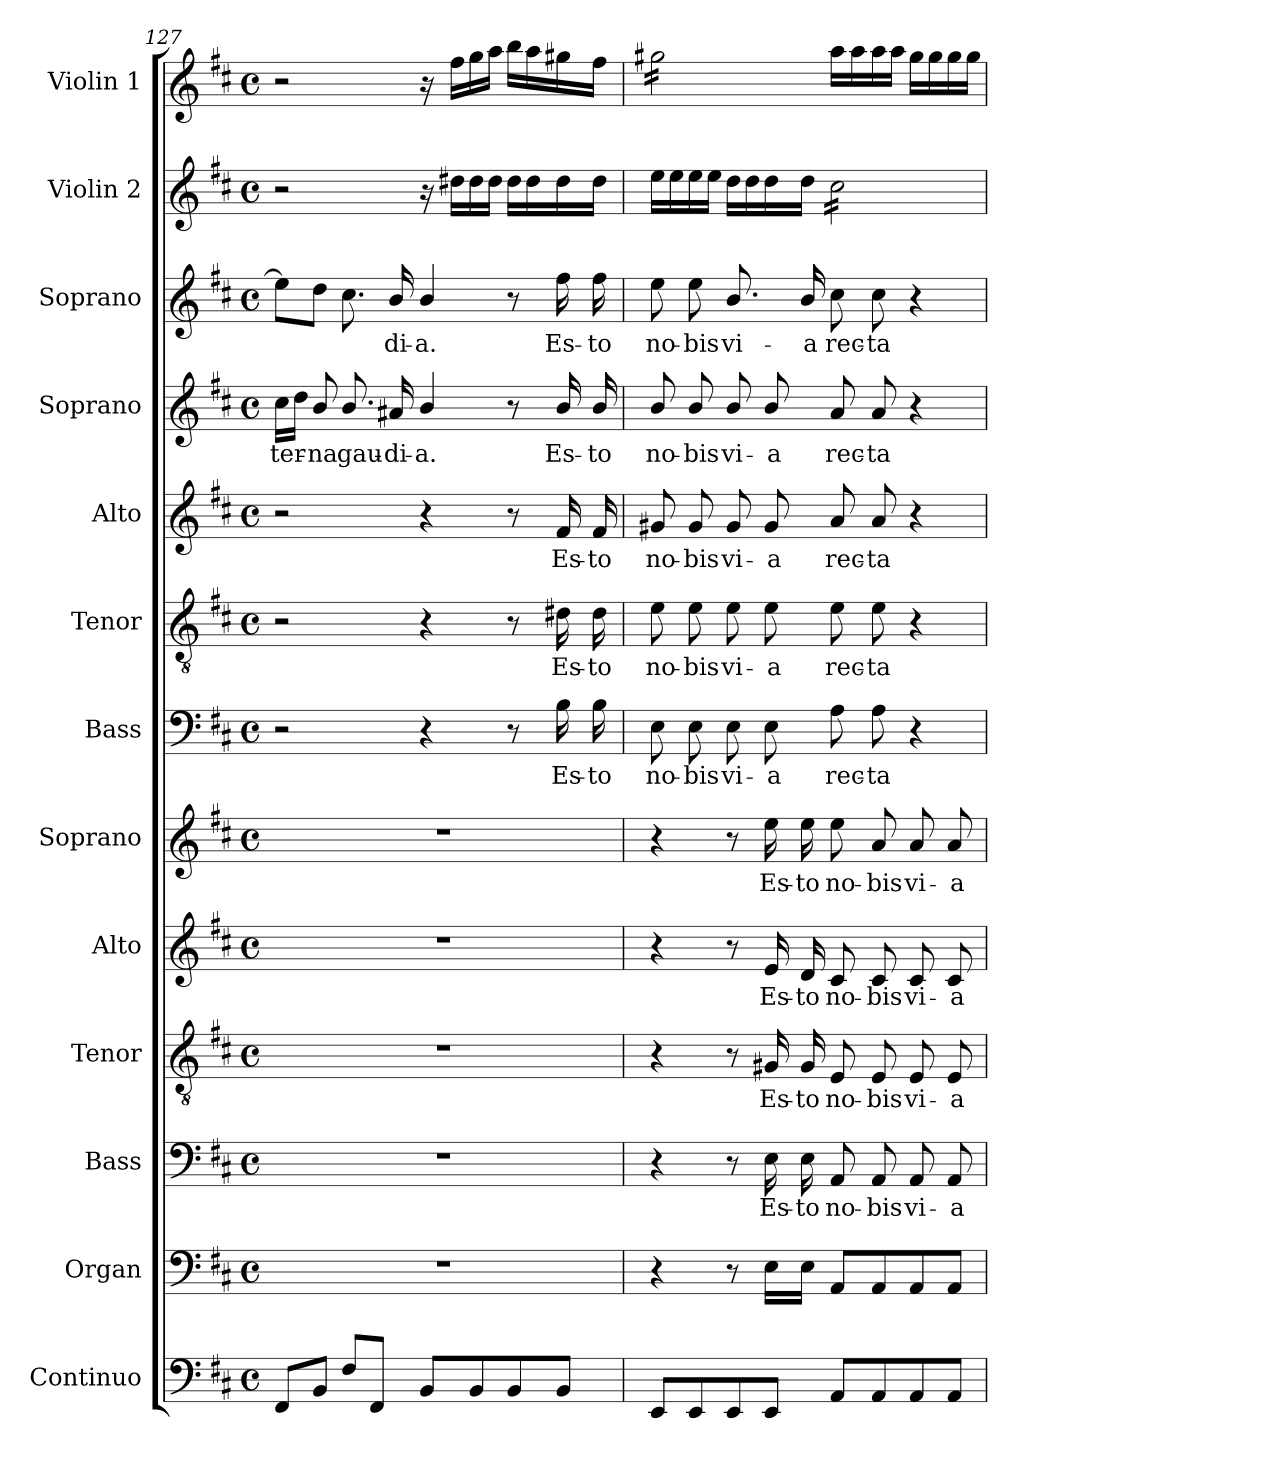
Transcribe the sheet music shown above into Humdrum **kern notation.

**kern	**kern	**kern	**text	**kern	**text	**kern	**text	**kern	**text	**kern	**text	**kern	**text	**kern	**text	**kern	**text	**kern	**text	**kern	**kern
*part13	*part12	*part11	*part11	*part10	*part10	*part9	*part9	*part8	*part8	*part7	*part7	*part6	*part6	*part5	*part5	*part4	*part4	*part3	*part3	*part2	*part1
*staff13	*staff12	*staff11	*staff11	*staff10	*staff10	*staff9	*staff9	*staff8	*staff8	*staff7	*staff7	*staff6	*staff6	*staff5	*staff5	*staff4	*staff4	*staff3	*staff3	*staff2	*staff1
*I"Continuo	*I"Organ	*I"Bass	*	*I"Tenor	*	*I"Alto	*	*I"Soprano	*	*I"Bass	*	*I"Tenor	*	*I"Alto	*	*I"Soprano	*	*I"Soprano	*	*I"Violin 2	*I"Violin 1
*I'Cont.	*I'Org.	*I'B.	*	*I'T.	*	*I'A.	*	*I'S.	*	*I'B.	*	*I'T.	*	*I'A.	*	*I'S.	*	*I'S.	*	*I'Vln. 2	*I'Vln. 1
!!LO:PB:g=z
*clefF4	*clefF4	*clefF4	*	*clefGv2	*	*clefG2	*	*clefG2	*	*clefF4	*	*clefGv2	*	*clefG2	*	*clefG2	*	*clefG2	*	*clefG2	*clefG2
*	*	*	*	*ITrd7c12	*	*	*	*	*	*	*	*ITrd7c12	*	*	*	*	*	*	*	*	*
*k[f#c#]	*k[f#c#]	*k[f#c#]	*	*k[f#c#]	*	*k[f#c#]	*	*k[f#c#]	*	*k[f#c#]	*	*k[f#c#]	*	*k[f#c#]	*	*k[f#c#]	*	*k[f#c#]	*	*k[f#c#]	*k[f#c#]
*D:	*D:	*D:	*	*D:	*	*D:	*	*D:	*	*D:	*	*D:	*	*D:	*	*D:	*	*D:	*	*D:	*D:
*M4/4	*M4/4	*M4/4	*	*M4/4	*	*M4/4	*	*M4/4	*	*M4/4	*	*M4/4	*	*M4/4	*	*M4/4	*	*M4/4	*	*M4/4	*M4/4
*met(c)	*met(c)	*met(c)	*	*met(c)	*	*met(c)	*	*met(c)	*	*met(c)	*	*met(c)	*	*met(c)	*	*met(c)	*	*met(c)	*	*met(c)	*met(c)
=127	=127	=127	=127	=127	=127	=127	=127	=127	=127	=127	=127	=127	=127	=127	=127	=127	=127	=127	=127	=127	=127
!	!	!	!	!	!	!	!	!	!	!	!	!	!	!	!	!	!LO:LY:b:color=#000000	!	!	!	!
8FF#i/L	1r	1r	.	1r	.	1r	.	1r	.	2r	.	2r	.	2r	.	16cc#i\LL	-ter-	8eei\L]	.	2r	2r
.	.	.	.	.	.	.	.	.	.	.	.	.	.	.	.	16ddi\JJ	.	.	.	.	.
!	!	!	!	!	!	!	!	!	!	!	!	!	!	!	!	!	!LO:LY:b:color=#000000	!	!	!	!
8BBi/J	.	.	.	.	.	.	.	.	.	.	.	.	.	.	.	8bi/	-na	8ddi\J	.	.	.
!	!	!	!	!	!	!	!	!	!	!	!	!	!	!	!	!	!LO:LY:b:color=#000000	!	!	!	!
8F#i/L	.	.	.	.	.	.	.	.	.	.	.	.	.	.	.	8.bi/	gau-	8.cc#i\	.	.	.
8FF#i/J	.	.	.	.	.	.	.	.	.	.	.	.	.	.	.	.	.	.	.	.	.
!	!	!	!	!	!	!	!	!	!	!	!	!	!	!	!	!	!LO:LY:b:color=#000000	!	!	!	!
!	!	!	!	!	!	!	!	!	!	!	!	!	!	!	!	!	!	!	!LO:LY:b:color=#000000	!	!
.	.	.	.	.	.	.	.	.	.	.	.	.	.	.	.	16a#Xi/	-di-	16bi/	-di-	.	.
!	!	!	!	!	!	!	!	!	!	!	!	!	!	!	!	!	!LO:LY:b:color=#000000	!	!	!	!
!	!	!	!	!	!	!	!	!	!	!	!	!	!	!	!	!	!	!	!LO:LY:b:color=#000000	!	!
8BBi/L	.	.	.	.	.	.	.	.	.	4r	.	4r	.	4r	.	4bi/	-a.	4bi/	-a.	16r	16r
.	.	.	.	.	.	.	.	.	.	.	.	.	.	.	.	.	.	.	.	16dd#Xi\LL	16ff#i\LL
8BBi/	.	.	.	.	.	.	.	.	.	.	.	.	.	.	.	.	.	.	.	16dd#i\	16ggi\
.	.	.	.	.	.	.	.	.	.	.	.	.	.	.	.	.	.	.	.	16dd#i\JJ	16aai\JJ
8BBi/	.	.	.	.	.	.	.	.	.	8r	.	8r	.	8r	.	8r	.	8r	.	16dd#i\LL	16bbi\LL
.	.	.	.	.	.	.	.	.	.	.	.	.	.	.	.	.	.	.	.	16dd#i\	16aai\
!	!	!	!	!	!	!	!	!	!	!	!LO:LY:b:color=#000000	!	!	!	!	!	!	!	!	!	!
!	!	!	!	!	!	!	!	!	!	!	!	!	!LO:LY:b:color=#000000	!	!	!	!	!	!	!	!
!	!	!	!	!	!	!	!	!	!	!	!	!	!	!	!LO:LY:b:color=#000000	!	!	!	!	!	!
!	!	!	!	!	!	!	!	!	!	!	!	!	!	!	!	!	!LO:LY:b:color=#000000	!	!	!	!
!	!	!	!	!	!	!	!	!	!	!	!	!	!	!	!	!	!	!	!LO:LY:b:color=#000000	!	!
8BBi/J	.	.	.	.	.	.	.	.	.	16Bi\	Es-	16D#Xi\	Es-	16f#i/	Es-	16bi/	Es-	16ff#i\	Es-	16dd#i\	16gg#Xi\
!	!	!	!	!	!	!	!	!	!	!	!LO:LY:b:color=#000000	!	!	!	!	!	!	!	!	!	!
!	!	!	!	!	!	!	!	!	!	!	!	!	!LO:LY:b:color=#000000	!	!	!	!	!	!	!	!
!	!	!	!	!	!	!	!	!	!	!	!	!	!	!	!LO:LY:b:color=#000000	!	!	!	!	!	!
!	!	!	!	!	!	!	!	!	!	!	!	!	!	!	!	!	!LO:LY:b:color=#000000	!	!	!	!
!	!	!	!	!	!	!	!	!	!	!	!	!	!	!	!	!	!	!	!LO:LY:b:color=#000000	!	!
.	.	.	.	.	.	.	.	.	.	16Bi\	-to	16D#i\	-to	16f#i/	-to	16bi/	-to	16ff#i\	-to	16dd#i\JJ	16ff#i\JJ
=128	=128	=128	=128	=128	=128	=128	=128	=128	=128	=128	=128	=128	=128	=128	=128	=128	=128	=128	=128	=128	=128
!	!	!	!	!	!	!	!	!	!	!	!LO:LY:b:color=#000000	!	!	!	!	!	!	!	!	!	!
!	!	!	!	!	!	!	!	!	!	!	!	!	!LO:LY:b:color=#000000	!	!	!	!	!	!	!	!
!	!	!	!	!	!	!	!	!	!	!	!	!	!	!	!LO:LY:b:color=#000000	!	!	!	!	!	!
!	!	!	!	!	!	!	!	!	!	!	!	!	!	!	!	!	!LO:LY:b:color=#000000	!	!	!	!
!	!	!	!	!	!	!	!	!	!	!	!	!	!	!	!	!	!	!	!LO:LY:b:color=#000000	!	!
*	*	*	*	*	*	*	*	*	*	*	*	*	*	*	*	*	*	*	*	*	*tremolo
8EEi/L	4r	4r	.	4r	.	4r	.	4r	.	8Ei\	no-	8Ei\	no-	8g#Xi/	no-	8bi/	no-	8eei\	no-	16eei\LL	16gg#Xi\LL
.	.	.	.	.	.	.	.	.	.	.	.	.	.	.	.	.	.	.	.	16eei\	16gg#Xi\
!	!	!	!	!	!	!	!	!	!	!	!LO:LY:b:color=#000000	!	!	!	!	!	!	!	!	!	!
!	!	!	!	!	!	!	!	!	!	!	!	!	!LO:LY:b:color=#000000	!	!	!	!	!	!	!	!
!	!	!	!	!	!	!	!	!	!	!	!	!	!	!	!LO:LY:b:color=#000000	!	!	!	!	!	!
!	!	!	!	!	!	!	!	!	!	!	!	!	!	!	!	!	!LO:LY:b:color=#000000	!	!	!	!
!	!	!	!	!	!	!	!	!	!	!	!	!	!	!	!	!	!	!	!LO:LY:b:color=#000000	!	!
8EEi/	.	.	.	.	.	.	.	.	.	8Ei\	-bis	8Ei\	-bis	8g#i/	-bis	8bi/	-bis	8eei\	-bis	16eei\	16gg#Xi\
.	.	.	.	.	.	.	.	.	.	.	.	.	.	.	.	.	.	.	.	16eei\JJ	16gg#Xi\
!	!	!	!	!	!	!	!	!	!	!	!LO:LY:b:color=#000000	!	!	!	!	!	!	!	!	!	!
!	!	!	!	!	!	!	!	!	!	!	!	!	!LO:LY:b:color=#000000	!	!	!	!	!	!	!	!
!	!	!	!	!	!	!	!	!	!	!	!	!	!	!	!LO:LY:b:color=#000000	!	!	!	!	!	!
!	!	!	!	!	!	!	!	!	!	!	!	!	!	!	!	!	!LO:LY:b:color=#000000	!	!	!	!
!	!	!	!	!	!	!	!	!	!	!	!	!	!	!	!	!	!	!	!LO:LY:b:color=#000000	!	!
8EEi/	8r	8r	.	8r	.	8r	.	8r	.	8Ei\	vi-	8Ei\	vi-	8g#i/	vi-	8bi/	vi-	8.bi/	vi-	16ddi\LL	16gg#Xi\
.	.	.	.	.	.	.	.	.	.	.	.	.	.	.	.	.	.	.	.	16ddi\	16gg#Xi\
!	!	!	!LO:LY:b:color=#000000	!	!	!	!	!	!	!	!	!	!	!	!	!	!	!	!	!	!
!	!	!	!	!	!LO:LY:b:color=#000000	!	!	!	!	!	!	!	!	!	!	!	!	!	!	!	!
!	!	!	!	!	!	!	!LO:LY:b:color=#000000	!	!	!	!	!	!	!	!	!	!	!	!	!	!
!	!	!	!	!	!	!	!	!	!LO:LY:b:color=#000000	!	!	!	!	!	!	!	!	!	!	!	!
!	!	!	!	!	!	!	!	!	!	!	!LO:LY:b:color=#000000	!	!	!	!	!	!	!	!	!	!
!	!	!	!	!	!	!	!	!	!	!	!	!	!LO:LY:b:color=#000000	!	!	!	!	!	!	!	!
!	!	!	!	!	!	!	!	!	!	!	!	!	!	!	!LO:LY:b:color=#000000	!	!	!	!	!	!
!	!	!	!	!	!	!	!	!	!	!	!	!	!	!	!	!	!LO:LY:b:color=#000000	!	!	!	!
8EEi/J	16Ei\LL	16Ei\	Es-	16GG#Xi/	Es-	16ei/	Es-	16eei\	Es-	8Ei\	-a	8Ei\	-a	8g#i/	-a	8bi/	-a	.	.	16ddi\	16gg#Xi\
!	!	!	!LO:LY:b:color=#000000	!	!	!	!	!	!	!	!	!	!	!	!	!	!	!	!	!	!
!	!	!	!	!	!LO:LY:b:color=#000000	!	!	!	!	!	!	!	!	!	!	!	!	!	!	!	!
!	!	!	!	!	!	!	!LO:LY:b:color=#000000	!	!	!	!	!	!	!	!	!	!	!	!	!	!
!	!	!	!	!	!	!	!	!	!LO:LY:b:color=#000000	!	!	!	!	!	!	!	!	!	!	!	!
!	!	!	!	!	!	!	!	!	!	!	!	!	!	!	!	!	!	!	!LO:LY:b:color=#000000	!	!
.	16Ei\JJ	16Ei\	-to	16GG#i/	-to	16di/	-to	16eei\	-to	.	.	.	.	.	.	.	.	16bi/	-a	16ddi\JJ	16gg#Xi\JJ
*	*	*	*	*	*	*	*	*	*	*	*	*	*	*	*	*	*	*	*	*	*Xtremolo
!	!	!	!LO:LY:b:color=#000000	!	!	!	!	!	!	!	!	!	!	!	!	!	!	!	!	!	!
!	!	!	!	!	!LO:LY:b:color=#000000	!	!	!	!	!	!	!	!	!	!	!	!	!	!	!	!
!	!	!	!	!	!	!	!LO:LY:b:color=#000000	!	!	!	!	!	!	!	!	!	!	!	!	!	!
!	!	!	!	!	!	!	!	!	!LO:LY:b:color=#000000	!	!	!	!	!	!	!	!	!	!	!	!
!	!	!	!	!	!	!	!	!	!	!	!LO:LY:b:color=#000000	!	!	!	!	!	!	!	!	!	!
!	!	!	!	!	!	!	!	!	!	!	!	!	!LO:LY:b:color=#000000	!	!	!	!	!	!	!	!
!	!	!	!	!	!	!	!	!	!	!	!	!	!	!	!LO:LY:b:color=#000000	!	!	!	!	!	!
!	!	!	!	!	!	!	!	!	!	!	!	!	!	!	!	!	!LO:LY:b:color=#000000	!	!	!	!
!	!	!	!	!	!	!	!	!	!	!	!	!	!	!	!	!	!	!	!LO:LY:b:color=#000000	!	!
*	*	*	*	*	*	*	*	*	*	*	*	*	*	*	*	*	*	*	*	*tremolo	*
8AAi/L	8AAi/L	8AAi/	no-	8EEi/	no-	8c#i/	no-	8eei\	no-	8Ai\	rec-	8Ei\	rec-	8ai/	rec-	8ai/	rec-	8cc#i\	rec-	16cc#i\LL	16aai\LL
.	.	.	.	.	.	.	.	.	.	.	.	.	.	.	.	.	.	.	.	16cc#i\	16aai\
!	!	!	!LO:LY:b:color=#000000	!	!	!	!	!	!	!	!	!	!	!	!	!	!	!	!	!	!
!	!	!	!	!	!LO:LY:b:color=#000000	!	!	!	!	!	!	!	!	!	!	!	!	!	!	!	!
!	!	!	!	!	!	!	!LO:LY:b:color=#000000	!	!	!	!	!	!	!	!	!	!	!	!	!	!
!	!	!	!	!	!	!	!	!	!LO:LY:b:color=#000000	!	!	!	!	!	!	!	!	!	!	!	!
!	!	!	!	!	!	!	!	!	!	!	!LO:LY:b:color=#000000	!	!	!	!	!	!	!	!	!	!
!	!	!	!	!	!	!	!	!	!	!	!	!	!LO:LY:b:color=#000000	!	!	!	!	!	!	!	!
!	!	!	!	!	!	!	!	!	!	!	!	!	!	!	!LO:LY:b:color=#000000	!	!	!	!	!	!
!	!	!	!	!	!	!	!	!	!	!	!	!	!	!	!	!	!LO:LY:b:color=#000000	!	!	!	!
!	!	!	!	!	!	!	!	!	!	!	!	!	!	!	!	!	!	!	!LO:LY:b:color=#000000	!	!
8AAi/	8AAi/	8AAi/	-bis	8EEi/	-bis	8c#i/	-bis	8ai/	-bis	8Ai\	-ta	8Ei\	-ta	8ai/	-ta	8ai/	-ta	8cc#i\	-ta	16cc#i\	16aai\
.	.	.	.	.	.	.	.	.	.	.	.	.	.	.	.	.	.	.	.	16cc#i\	16aai\JJ
!	!	!	!LO:LY:b:color=#000000	!	!	!	!	!	!	!	!	!	!	!	!	!	!	!	!	!	!
!	!	!	!	!	!LO:LY:b:color=#000000	!	!	!	!	!	!	!	!	!	!	!	!	!	!	!	!
!	!	!	!	!	!	!	!LO:LY:b:color=#000000	!	!	!	!	!	!	!	!	!	!	!	!	!	!
!	!	!	!	!	!	!	!	!	!LO:LY:b:color=#000000	!	!	!	!	!	!	!	!	!	!	!	!
8AAi/	8AAi/	8AAi/	vi-	8EEi/	vi-	8c#i/	vi-	8ai/	vi-	4r	.	4r	.	4r	.	4r	.	4r	.	16cc#i\	16gg#i\LL
.	.	.	.	.	.	.	.	.	.	.	.	.	.	.	.	.	.	.	.	16cc#i\	16gg#i\
!	!	!	!LO:LY:b:color=#000000	!	!	!	!	!	!	!	!	!	!	!	!	!	!	!	!	!	!
!	!	!	!	!	!LO:LY:b:color=#000000	!	!	!	!	!	!	!	!	!	!	!	!	!	!	!	!
!	!	!	!	!	!	!	!LO:LY:b:color=#000000	!	!	!	!	!	!	!	!	!	!	!	!	!	!
!	!	!	!	!	!	!	!	!	!LO:LY:b:color=#000000	!	!	!	!	!	!	!	!	!	!	!	!
8AAi/J	8AAi/J	8AAi/	-a	8EEi/	-a	8c#i/	-a	8ai/	-a	.	.	.	.	.	.	.	.	.	.	16cc#i\	16gg#i\
.	.	.	.	.	.	.	.	.	.	.	.	.	.	.	.	.	.	.	.	16cc#i\JJ	16gg#i\JJ
*	*	*	*	*	*	*	*	*	*	*	*	*	*	*	*	*	*	*	*	*Xtremolo	*
=	=	=	=	=	=	=	=	=	=	=	=	=	=	=	=	=	=	=	=	=	=
*-	*-	*-	*-	*-	*-	*-	*-	*-	*-	*-	*-	*-	*-	*-	*-	*-	*-	*-	*-	*-	*-
